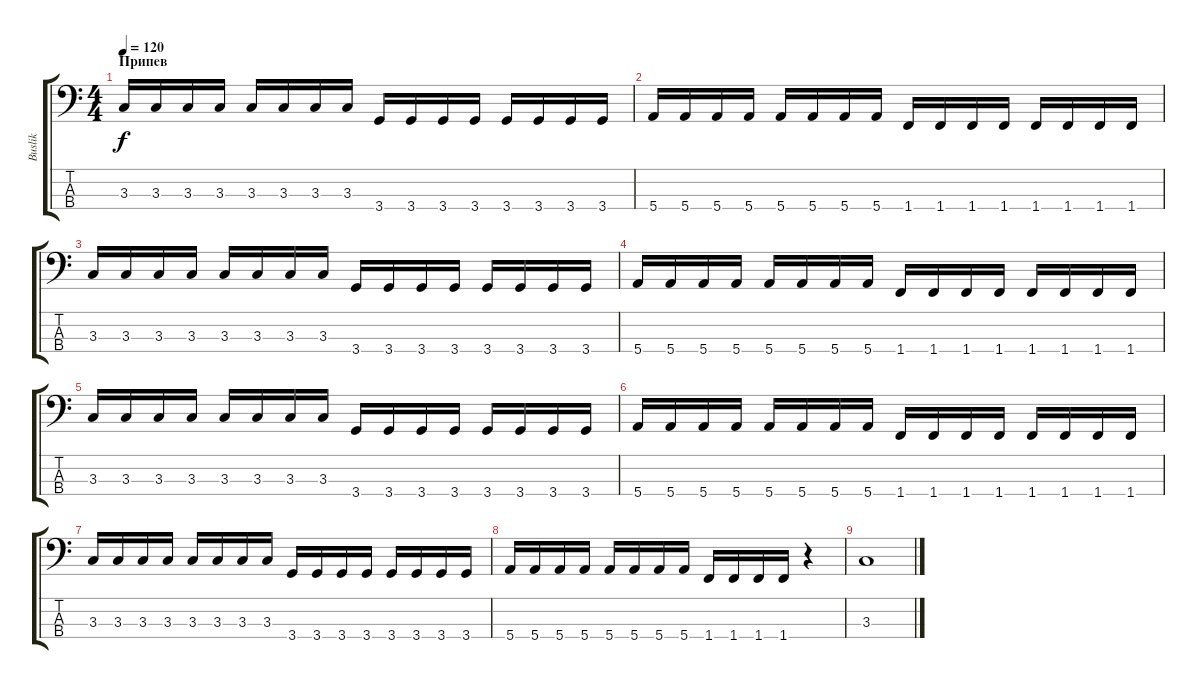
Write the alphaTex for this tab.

\track ("Buslik" "Buslik") {instrument electricbassfinger}
\staff {score tabs}
\tuning (G2 D2 A1 E1) {hide}
\ts (4 4)
\section ("" "Припев")
\tempo 120
\clef f4
\ks c
3.3.16{dy f} 3.3.16 3.3.16 3.3.16 3.3.16 3.3.16 3.3.16 3.3.16 3.4.16 3.4.16 3.4.16 3.4.16 3.4.16 3.4.16 3.4.16 3.4.16 |
5.4.16 5.4.16 5.4.16 5.4.16 5.4.16 5.4.16 5.4.16 5.4.16 1.4.16 1.4.16 1.4.16 1.4.16 1.4.16 1.4.16 1.4.16 1.4.16 |
3.3.16 3.3.16 3.3.16 3.3.16 3.3.16 3.3.16 3.3.16 3.3.16 3.4.16 3.4.16 3.4.16 3.4.16 3.4.16 3.4.16 3.4.16 3.4.16 |
5.4.16 5.4.16 5.4.16 5.4.16 5.4.16 5.4.16 5.4.16 5.4.16 1.4.16 1.4.16 1.4.16 1.4.16 1.4.16 1.4.16 1.4.16 1.4.16 |
3.3.16 3.3.16 3.3.16 3.3.16 3.3.16 3.3.16 3.3.16 3.3.16 3.4.16 3.4.16 3.4.16 3.4.16 3.4.16 3.4.16 3.4.16 3.4.16 |
5.4.16 5.4.16 5.4.16 5.4.16 5.4.16 5.4.16 5.4.16 5.4.16 1.4.16 1.4.16 1.4.16 1.4.16 1.4.16 1.4.16 1.4.16 1.4.16 |
3.3.16 3.3.16 3.3.16 3.3.16 3.3.16 3.3.16 3.3.16 3.3.16 3.4.16 3.4.16 3.4.16 3.4.16 3.4.16 3.4.16 3.4.16 3.4.16 |
5.4.16 5.4.16 5.4.16 5.4.16 5.4.16 5.4.16 5.4.16 5.4.16 1.4.16 1.4.16 1.4.16 1.4.16 r.4 |
3.3.1
